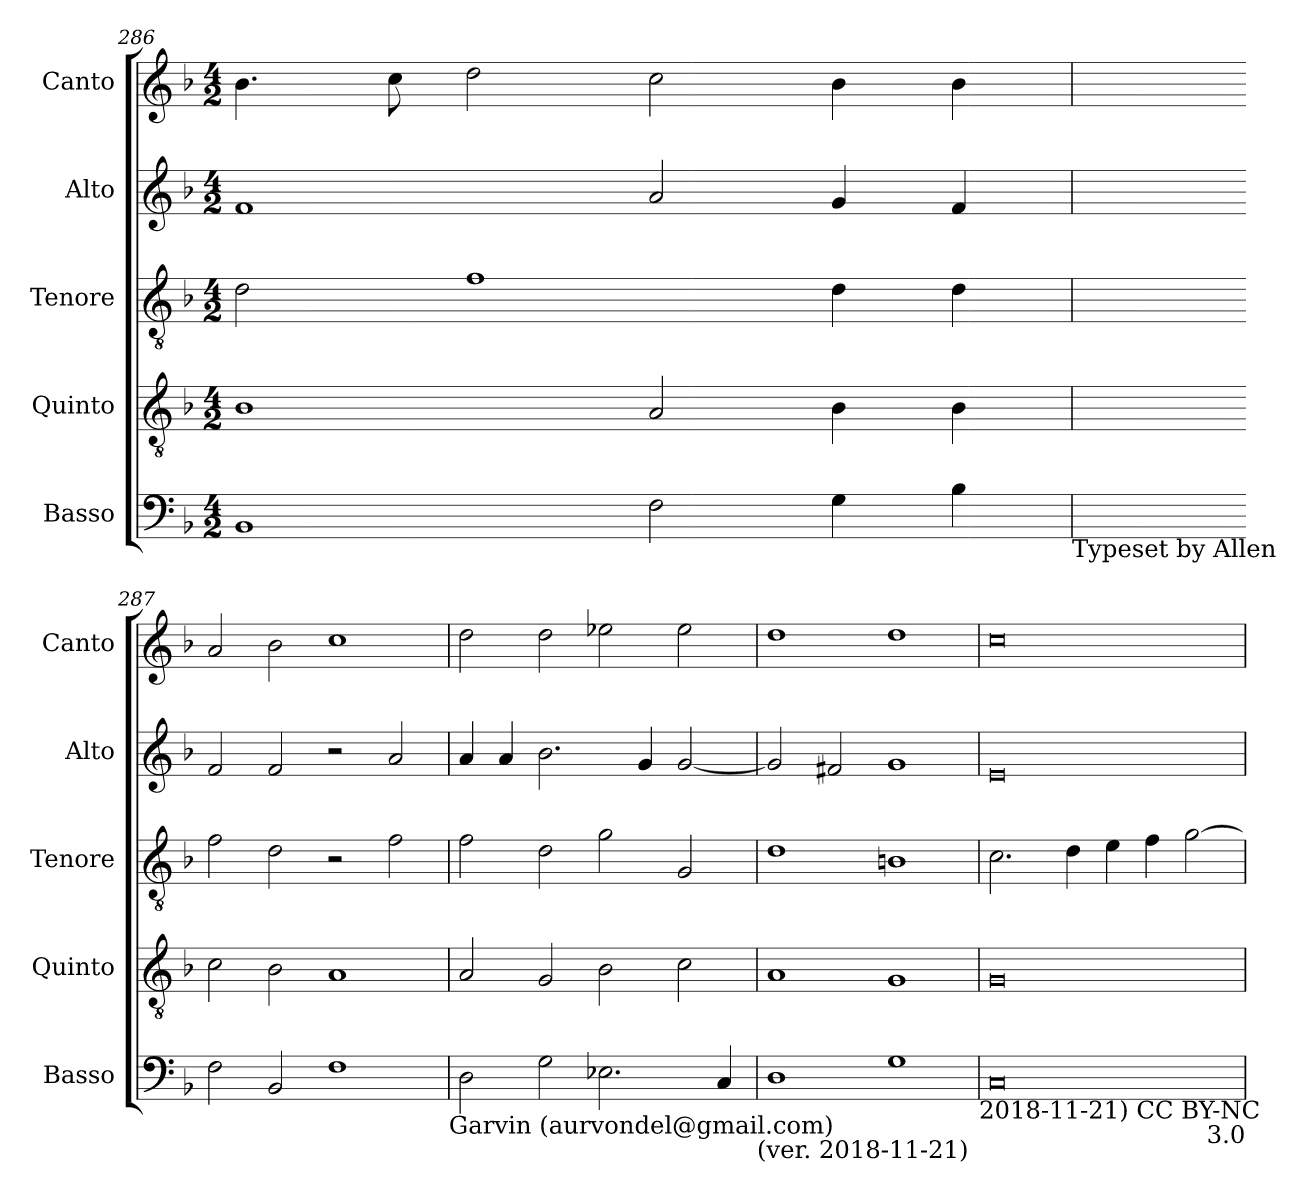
**kern	**kern	**kern	**kern	**kern
*part5	*part4	*part3	*part2	*part1
*staff5	*staff4	*staff3	*staff2	*staff1
*I"Basso	*I"Quinto	*I"Tenore	*I"Alto	*I"Canto
*I'Basso	*I'Quinto	*I'Tenore	*I'Alto	*I'Canto
*clefF4	*clefGv2	*clefGv2	*clefG2	*clefG2
*k[b-]	*k[b-]	*k[b-]	*k[b-]	*k[b-]
*F:	*F:	*F:	*F:	*F:
*M4/2	*M4/2	*M4/2	*M4/2	*M4/2
=286	=286	=286	=286	=286
1BB-	1B-	2d\	1f	4.b-\
.	.	.	.	8cc\
.	.	1f	.	2dd\
2F\	2A/	.	2a/	2cc\
4G\	4B-\	4d\	4g/	4b-\
4B-\	4B-\	4d\	4f/	4b-\
!LO:TX:b:t=Typeset by Allen	!	!	!	!
=287	=287	=287	=287	=287
2F\	2c\	2f\	2f/	2a/
2BB-/	2B-\	2d\	2f/	2b-\
1F	1A	2r	2r	1cc
.	.	2f\	2a/	.
!LO:TX:b:t=Garvin (aurvondel@gmail.com)	!	!	!	!
=288	=288	=288	=288	=288
2D\	2A/	2f\	4a/	2dd\
.	.	.	4a/	.
2G\	2G/	2d\	2.b-\	2dd\
2.E-X\	2B-\	2g\	.	2ee-X\
.	.	.	4g/	.
.	2c\	2G/	[<2g/	2ee-\
4C/	.	.	.	.
!LO:TX:b:t=(ver. 2018-11-21)	!	!	!	!
=289	=289	=289	=289	=289
1D	1A	1d	2g/]	1dd
.	.	.	2f#/	.
1G	1G	1Bn	1g	1dd
!LO:TX:b:t=2018-11-21) CC BY-NC	!	!	!	!
=290	=290	=290	=290	=290
0C	0G	2.c\	0e	0cc
.	.	4d\	.	.
.	.	4e\	.	.
.	.	4f\	.	.
.	.	[>2g\	.	.
!LO:TX:b:t=3.0	!	!	!	!
=	=	=	=	=
*-	*-	*-	*-	*-
